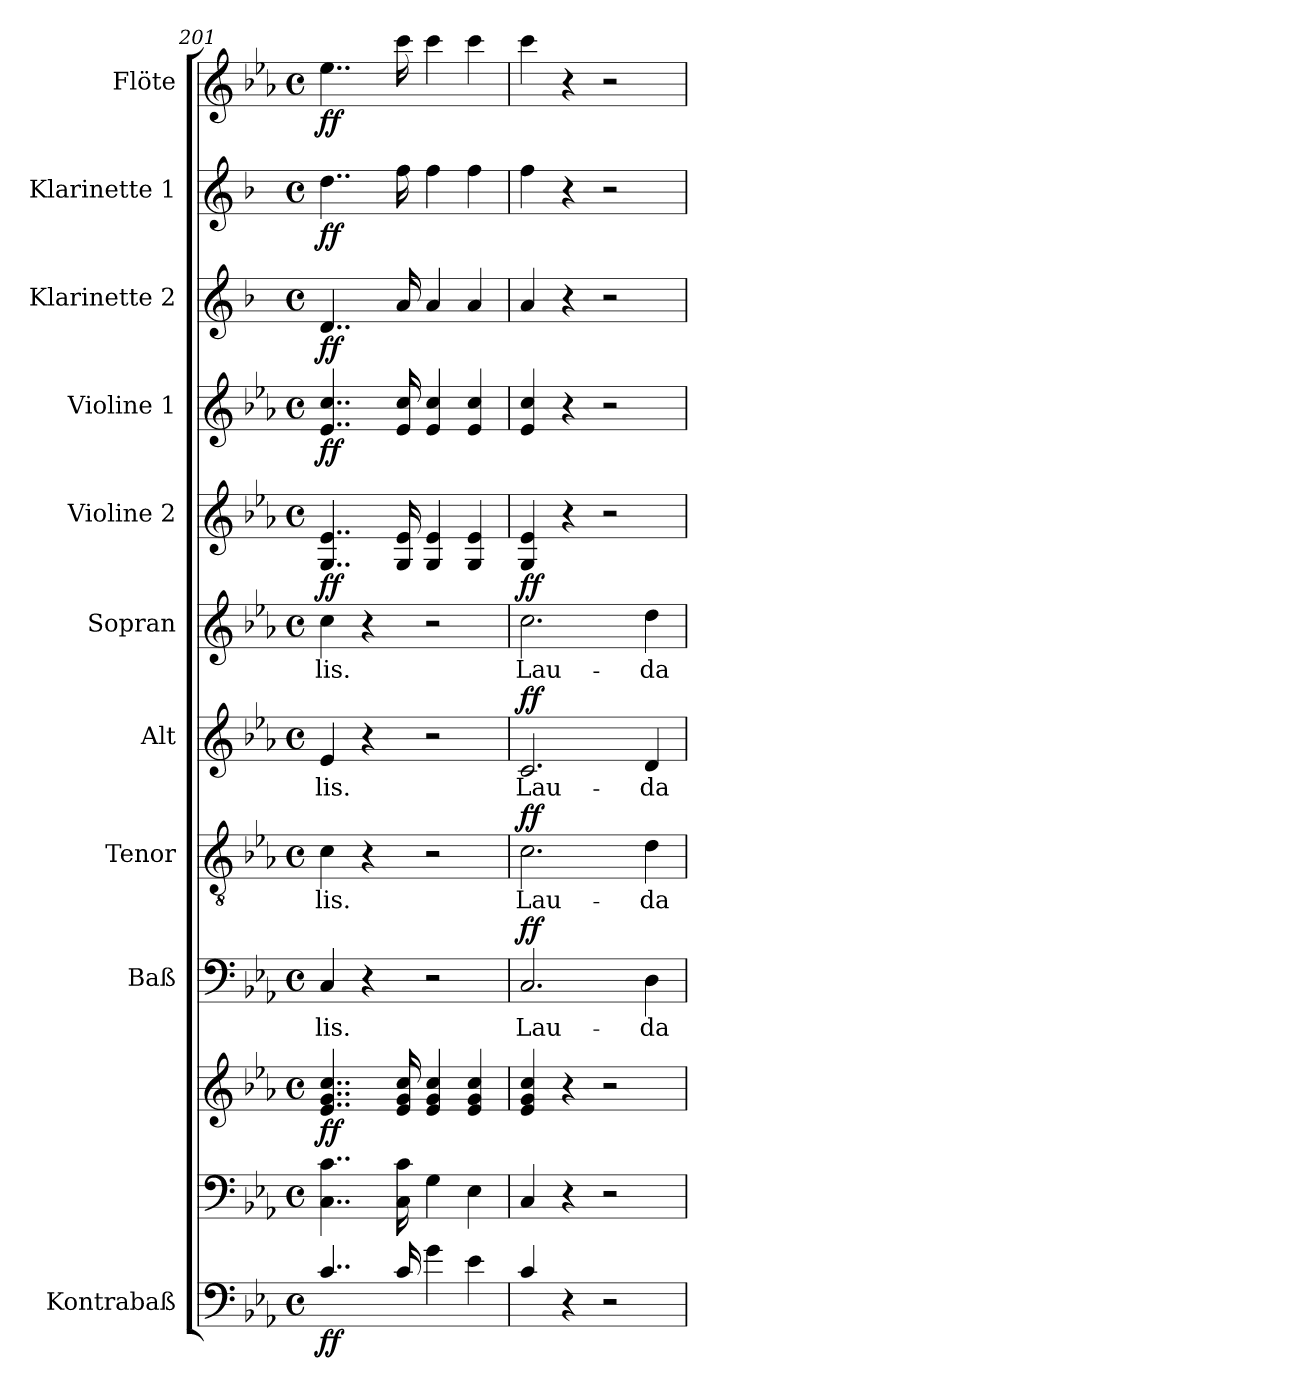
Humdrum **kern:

**kern	**dynam	**kern	**kern	**dynam	**kern	**text	**dynam	**kern	**text	**dynam	**kern	**text	**dynam	**kern	**text	**dynam	**kern	**dynam	**kern	**dynam	**kern	**dynam	**kern	**dynam	**kern	**dynam
*part11	*part11	*part10	*part10	*part10	*part9	*part9	*part9	*part8	*part8	*part8	*part7	*part7	*part7	*part6	*part6	*part6	*part5	*part5	*part4	*part4	*part3	*part3	*part2	*part2	*part1	*part1
*staff12	*staff12	*staff11	*staff10	*staff10/11	*staff9	*staff9	*staff9	*staff8	*staff8	*staff8	*staff7	*staff7	*staff7	*staff6	*staff6	*staff6	*staff5	*staff5	*staff4	*staff4	*staff3	*staff3	*staff2	*staff2	*staff1	*staff1
*I"Kontrabaß	*	*	*	*	*I"Baß	*	*	*I"Tenor	*	*	*I"Alt	*	*	*I"Sopran	*	*	*I"Violine 2	*	*I"Violine 1	*	*I"Klarinette 2	*	*I"Klarinette 1	*	*I"Flöte	*
*	*	*	*	*	*	*	*	*	*	*	*	*	*	*	*	*	*I'Vln	*	*I'Vln	*	*	*	*	*	*I'Fl	*
*clefF4	*	*clefF4	*clefG2	*	*clefF4	*	*	*clefGv2	*	*	*clefG2	*	*	*clefG2	*	*	*clefG2	*	*clefG2	*	*clefG2	*	*clefG2	*	*clefG2	*
*ITrd7c12	*	*	*	*	*	*	*	*	*	*	*	*	*	*	*	*	*	*	*	*	*ITrd1c2	*	*ITrd1c2	*	*	*
*k[b-e-a-]	*	*k[b-e-a-]	*k[b-e-a-]	*	*k[b-e-a-]	*	*	*k[b-e-a-]	*	*	*k[b-e-a-]	*	*	*k[b-e-a-]	*	*	*k[b-e-a-]	*	*k[b-e-a-]	*	*k[b-e-a-]	*	*k[b-e-a-]	*	*k[b-e-a-]	*
*E-:	*	*E-:	*E-:	*	*E-:	*	*	*E-:	*	*	*E-:	*	*	*E-:	*	*	*E-:	*	*E-:	*	*E-:	*	*E-:	*	*E-:	*
*M4/4	*	*M4/4	*M4/4	*	*M4/4	*	*	*M4/4	*	*	*M4/4	*	*	*M4/4	*	*	*M4/4	*	*M4/4	*	*M4/4	*	*M4/4	*	*M4/4	*
*met(c)	*	*met(c)	*met(c)	*	*met(c)	*	*	*met(c)	*	*	*met(c)	*	*	*met(c)	*	*	*met(c)	*	*met(c)	*	*met(c)	*	*met(c)	*	*met(c)	*
=201	=201	=201	=201	=201	=201	=201	=201	=201	=201	=201	=201	=201	=201	=201	=201	=201	=201	=201	=201	=201	=201	=201	=201	=201	=201	=201
!	!LO:DY:b	!	!	!LO:DY:b	!	!LO:LY:b	!	!	!LO:LY:b	!	!	!LO:LY:b	!	!	!LO:LY:b	!	!	!LO:DY:b	!	!LO:DY:b	!	!LO:DY:b	!	!LO:DY:b	!	!LO:DY:b
4..C/	ff	4..C\ 4..c\	4..e-/ 4..g/ 4..cc/	ff	4C/	-lis.	.	4c\	-lis.	.	4e-/	-lis.	.	4cc\	-lis.	.	4..G/ 4..e-/	ff	4..e-/ 4..cc/	ff	4..c/	ff	4..cc\	ff	4..ee-\	ff
.	.	.	.	.	4r	.	.	4r	.	.	4r	.	.	4r	.	.	.	.	.	.	.	.	.	.	.	.
16C/	.	16C\ 16c\	16e-/ 16g/ 16cc/	.	.	.	.	.	.	.	.	.	.	.	.	.	16G/ 16e-/	.	16e-/ 16cc/	.	16g/	.	16ee-\	.	16ccc\	.
4G\	.	4G\	4e-/ 4g/ 4cc/	.	2r	.	.	2r	.	.	2r	.	.	2r	.	.	4G/ 4e-/	.	4e-/ 4cc/	.	4g/	.	4ee-\	.	4ccc\	.
4E-\	.	4E-\	4e-/ 4g/ 4cc/	.	.	.	.	.	.	.	.	.	.	.	.	.	4G/ 4e-/	.	4e-/ 4cc/	.	4g/	.	4ee-\	.	4ccc\	.
=202	=202	=202	=202	=202	=202	=202	=202	=202	=202	=202	=202	=202	=202	=202	=202	=202	=202	=202	=202	=202	=202	=202	=202	=202	=202	=202
!	!	!	!	!	!	!LO:LY:b	!LO:DY:a	!	!LO:LY:b	!LO:DY:a	!	!LO:LY:b	!LO:DY:a	!	!LO:LY:b	!LO:DY:a	!	!	!	!	!	!	!	!	!	!
4C/	.	4C/	4e-/ 4g/ 4cc/	.	2.C/	Lau-	ff	2.c\	Lau-	ff	2.c/	Lau-	ff	2.cc\	Lau-	ff	4G/ 4e-/	.	4e-/ 4cc/	.	4g/	.	4ee-\	.	4ccc\	.
4r	.	4r	4r	.	.	.	.	.	.	.	.	.	.	.	.	.	4r	.	4r	.	4r	.	4r	.	4r	.
2r	.	2r	2r	.	.	.	.	.	.	.	.	.	.	.	.	.	2r	.	2r	.	2r	.	2r	.	2r	.
!	!	!	!	!	!	!LO:LY:b	!	!	!LO:LY:b	!	!	!LO:LY:b	!	!	!LO:LY:b	!	!	!	!	!	!	!	!	!	!	!
.	.	.	.	.	4D\	-da	.	4d\	-da	.	4d/	-da	.	4dd\	-da	.	.	.	.	.	.	.	.	.	.	.
=	=	=	=	=	=	=	=	=	=	=	=	=	=	=	=	=	=	=	=	=	=	=	=	=	=	=
*-	*-	*-	*-	*-	*-	*-	*-	*-	*-	*-	*-	*-	*-	*-	*-	*-	*-	*-	*-	*-	*-	*-	*-	*-	*-	*-
